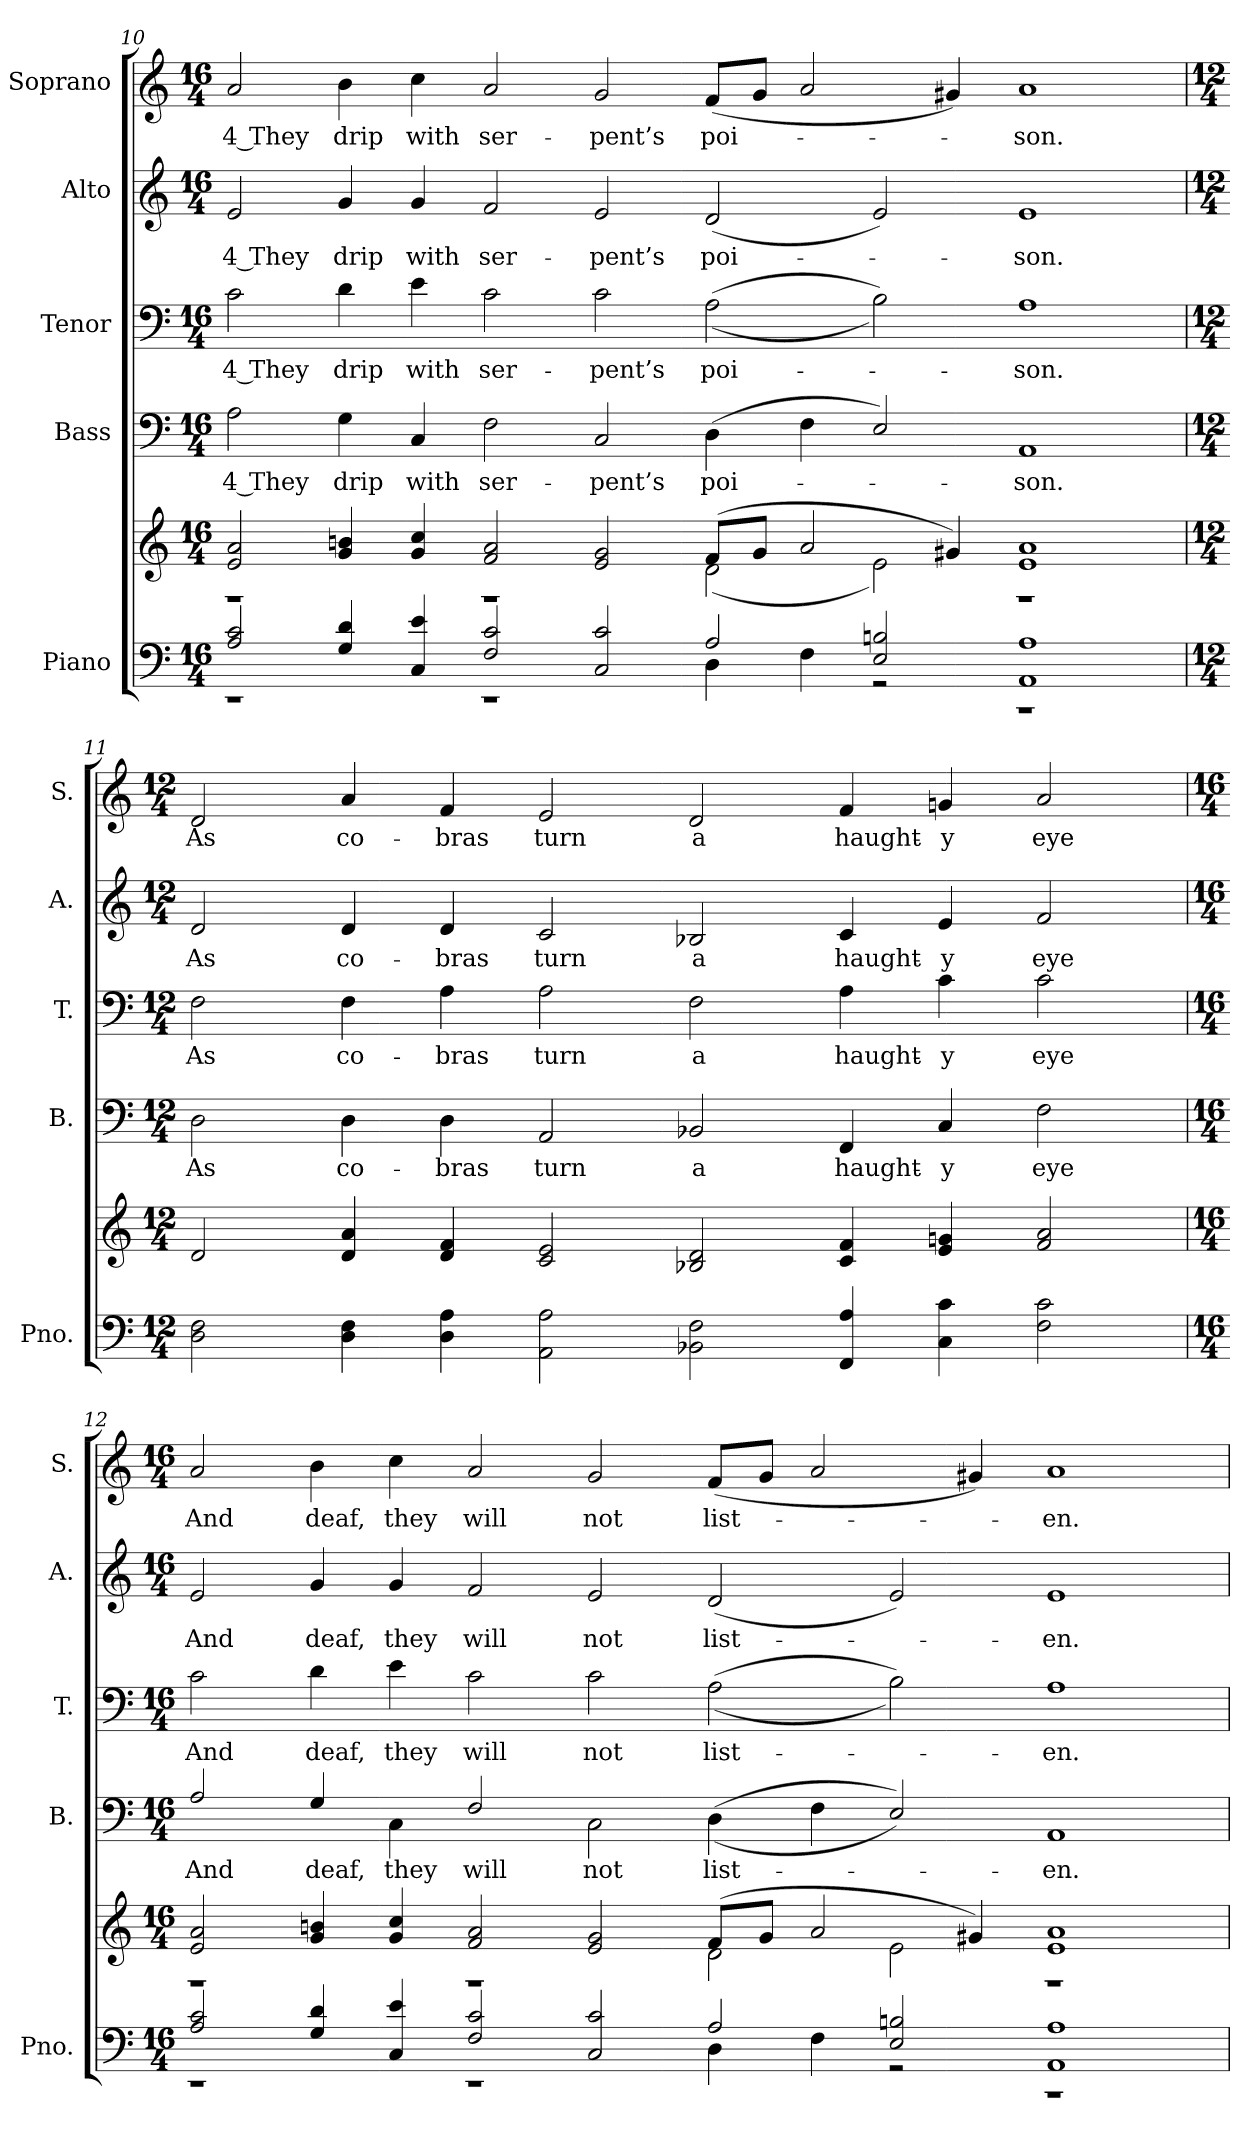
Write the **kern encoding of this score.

**kern	**kern	**kern	**text	**kern	**text	**kern	**text	**kern	**text
*part5	*part5	*part4	*part4	*part3	*part3	*part2	*part2	*part1	*part1
*staff6	*staff5	*staff4	*staff4	*staff3	*staff3	*staff2	*staff2	*staff1	*staff1
*I"Piano	*	*I"Bass	*	*I"Tenor	*	*I"Alto	*	*I"Soprano	*
*I'Pno.	*	*I'B.	*	*I'T.	*	*I'A.	*	*I'S.	*
*clefF4	*clefG2	*clefF4	*	*clefF4	*	*clefG2	*	*clefG2	*
*k[]	*k[]	*k[]	*	*k[]	*	*k[]	*	*k[]	*
*C:	*C:	*C:	*	*C:	*	*C:	*	*C:	*
*M16/4	*M16/4	*M16/4	*	*M16/4	*	*M16/4	*	*M16/4	*
=10	=10	=10	=10	=10	=10	=10	=10	=10	=10
*^	*^	*	*	*	*	*	*	*	*
!	!	!	!	!	!LO:LY:b:color=#000000	!	!	!	!	!	!
!	!	!	!	!	!	!	!LO:LY:b:color=#000000	!	!	!	!
!	!	!	!	!	!	!	!	!	!LO:LY:b:color=#000000	!	!
!	!	!	!	!	!	!	!	!	!	!	!LO:LY:b:color=#000000
2Ai/ 2ci	1r	2ei/ 2ai	1r	2Ai\	4 They	2ci\	4 They	2ei/	4 They	2ai/	4 They
!	!	!	!	!	!LO:LY:b:color=#000000	!	!	!	!	!	!
!	!	!	!	!	!	!	!LO:LY:b:color=#000000	!	!	!	!
!	!	!	!	!	!	!	!	!	!LO:LY:b:color=#000000	!	!
!	!	!	!	!	!	!	!	!	!	!	!LO:LY:b:color=#000000
4Gi/ 4di	.	4gi/ 4bni	.	4Gi\	drip	4di\	drip	4gi/	drip	4bi\	drip
!	!	!	!	!	!LO:LY:b:color=#000000	!	!	!	!	!	!
!	!	!	!	!	!	!	!LO:LY:b:color=#000000	!	!	!	!
!	!	!	!	!	!	!	!	!	!LO:LY:b:color=#000000	!	!
!	!	!	!	!	!	!	!	!	!	!	!LO:LY:b:color=#000000
4Ci/ 4ei	.	4gi/ 4cci	.	4Ci/	with	4ei\	with	4gi/	with	4cci\	with
!	!	!	!	!	!LO:LY:b:color=#000000	!	!	!	!	!	!
!	!	!	!	!	!	!	!LO:LY:b:color=#000000	!	!	!	!
!	!	!	!	!	!	!	!	!	!LO:LY:b:color=#000000	!	!
!	!	!	!	!	!	!	!	!	!	!	!LO:LY:b:color=#000000
2Fi/ 2ci	1r	2fi/ 2ai	1r	2Fi\	ser-	2ci\	ser-	2fi/	ser-	2ai/	ser-
!	!	!	!	!	!LO:LY:b:color=#000000	!	!	!	!	!	!
!	!	!	!	!	!	!	!LO:LY:b:color=#000000	!	!	!	!
!	!	!	!	!	!	!	!	!	!LO:LY:b:color=#000000	!	!
!	!	!	!	!	!	!	!	!	!	!	!LO:LY:b:color=#000000
2Ci/ 2ci	.	2ei/ 2gi	.	2Ci/	-pent’s	2ci\	-pent’s	2ei/	-pent’s	2gi/	-pent’s
!	!	!	!	!	!LO:LY:b:color=#000000	!	!	!	!	!	!
!	!	!	!	!	!	!	!LO:LY:b:color=#000000	!	!	!	!
!	!	!	!	!	!	!	!	!	!LO:LY:b:color=#000000	!	!
!	!	!	!	!	!	!	!	!	!	!	!LO:LY:b:color=#000000
2Ai/	4Di\	(8fi/L	(2di\	(4Di\	poi-	((2Ai\	poi-	(2di/	poi-	(8fi/L	poi-
.	.	8gi/J	.	.	.	.	.	.	.	8gi/J	.
.	4Fi\	2ai/	.	4Fi\	.	.	.	.	.	2ai/	.
2Ei/ 2Bni	2r	.	2ei\)	2Ei/)	.	2Bi\))	.	2ei/)	.	.	.
.	.	4g#Xi/)	.	.	.	.	.	.	.	4g#Xi/)	.
!	!	!	!	!	!LO:LY:b:color=#000000	!	!	!	!	!	!
!	!	!	!	!	!	!	!LO:LY:b:color=#000000	!	!	!	!
!	!	!	!	!	!	!	!	!	!LO:LY:b:color=#000000	!	!
!	!	!	!	!	!	!	!	!	!	!	!LO:LY:b:color=#000000
1AAi 1Ai	1r	1ei 1ai	1r	1AAi	-son.	1Ai	-son.	1ei	-son.	1ai	-son.
*v	*v	*	*	*	*	*	*	*	*	*	*
*	*v	*v	*	*	*	*	*	*	*	*
!!LO:PB:g=z
=11	=11	=11	=11	=11	=11	=11	=11	=11	=11
*M12/4	*M12/4	*M12/4	*	*M12/4	*	*M12/4	*	*M12/4	*
*^	*^	*	*	*	*	*	*	*	*
!	!	!	!	!	!LO:LY:b:color=#000000	!	!	!	!	!	!
*v	*v	*	*	*	*	*	*	*	*	*	*
*	*v	*v	*	*	*	*	*	*	*	*
*^	*^	*	*	*	*	*	*	*	*
!	!	!	!	!	!	!	!LO:LY:b:color=#000000	!	!	!	!
*v	*v	*	*	*	*	*	*	*	*	*	*
*	*v	*v	*	*	*	*	*	*	*	*
*^	*^	*	*	*	*	*	*	*	*
!	!	!	!	!	!	!	!	!	!LO:LY:b:color=#000000	!	!
*v	*v	*	*	*	*	*	*	*	*	*	*
*	*v	*v	*	*	*	*	*	*	*	*
*^	*^	*	*	*	*	*	*	*	*
!	!	!	!	!	!	!	!	!	!	!	!LO:LY:b:color=#000000
*v	*v	*	*	*	*	*	*	*	*	*	*
*	*v	*v	*	*	*	*	*	*	*	*
2Di\ 2Fi	2di/	2Di\	As	2Fi\	As	2di/	As	2di/	As
!	!	!	!LO:LY:b:color=#000000	!	!	!	!	!	!
!	!	!	!	!	!LO:LY:b:color=#000000	!	!	!	!
!	!	!	!	!	!	!	!LO:LY:b:color=#000000	!	!
!	!	!	!	!	!	!	!	!	!LO:LY:b:color=#000000
4Di\ 4Fi	4di/ 4ai	4Di\	co-	4Fi\	co-	4di/	co-	4ai/	co-
!	!	!	!LO:LY:b:color=#000000	!	!	!	!	!	!
!	!	!	!	!	!LO:LY:b:color=#000000	!	!	!	!
!	!	!	!	!	!	!	!LO:LY:b:color=#000000	!	!
!	!	!	!	!	!	!	!	!	!LO:LY:b:color=#000000
4Di\ 4Ai	4di/ 4fi	4Di\	-bras	4Ai\	-bras	4di/	-bras	4fi/	-bras
!	!	!	!LO:LY:b:color=#000000	!	!	!	!	!	!
!	!	!	!	!	!LO:LY:b:color=#000000	!	!	!	!
!	!	!	!	!	!	!	!LO:LY:b:color=#000000	!	!
!	!	!	!	!	!	!	!	!	!LO:LY:b:color=#000000
2AAi\ 2Ai	2ci/ 2ei	2AAi/	turn	2Ai\	turn	2ci/	turn	2ei/	turn
!	!	!	!LO:LY:b:color=#000000	!	!	!	!	!	!
!	!	!	!	!	!LO:LY:b:color=#000000	!	!	!	!
!	!	!	!	!	!	!	!LO:LY:b:color=#000000	!	!
!	!	!	!	!	!	!	!	!	!LO:LY:b:color=#000000
2BB-Xi\ 2Fi	2B-Xi/ 2di	2BB-Xi/	a	2Fi\	a	2B-Xi/	a	2di/	a
!	!	!	!LO:LY:b:color=#000000	!	!	!	!	!	!
!	!	!	!	!	!LO:LY:b:color=#000000	!	!	!	!
!	!	!	!	!	!	!	!LO:LY:b:color=#000000	!	!
!	!	!	!	!	!	!	!	!	!LO:LY:b:color=#000000
4FFi/ 4Ai	4ci/ 4fi	4FFi/	haught-	4Ai\	haught-	4ci/	haught-	4fi/	haught-
!	!	!	!LO:LY:b:color=#000000	!	!	!	!	!	!
!	!	!	!	!	!LO:LY:b:color=#000000	!	!	!	!
!	!	!	!	!	!	!	!LO:LY:b:color=#000000	!	!
!	!	!	!	!	!	!	!	!	!LO:LY:b:color=#000000
4Ci\ 4ci	4ei/ 4gni	4Ci/	-y	4ci\	-y	4ei/	-y	4gni/	-y
!	!	!	!LO:LY:b:color=#000000	!	!	!	!	!	!
!	!	!	!	!	!LO:LY:b:color=#000000	!	!	!	!
!	!	!	!	!	!	!	!LO:LY:b:color=#000000	!	!
!	!	!	!	!	!	!	!	!	!LO:LY:b:color=#000000
2Fi\ 2ci	2fi/ 2ai	2Fi\	eye	2ci\	eye	2fi/	eye	2ai/	eye
=12	=12	=12	=12	=12	=12	=12	=12	=12	=12
*M16/4	*M16/4	*M16/4	*	*M16/4	*	*M16/4	*	*M16/4	*
*^	*^	*	*	*	*	*	*	*	*
!	!	!	!	!	!LO:LY:b:color=#000000	!	!	!	!	!	!
!	!	!	!	!	!	!	!LO:LY:b:color=#000000	!	!	!	!
!	!	!	!	!	!	!	!	!	!LO:LY:b:color=#000000	!	!
!	!	!	!	!	!	!	!	!	!	!	!LO:LY:b:color=#000000
2Ai/ 2ci	1r	2ei/ 2ai	1r	2Ai/	And	2ci\	And	2ei/	And	2ai/	And
!	!	!	!	!	!LO:LY:b:color=#000000	!	!	!	!	!	!
!	!	!	!	!	!	!	!LO:LY:b:color=#000000	!	!	!	!
!	!	!	!	!	!	!	!	!	!LO:LY:b:color=#000000	!	!
!	!	!	!	!	!	!	!	!	!	!	!LO:LY:b:color=#000000
4Gi/ 4di	.	4gi/ 4bni	.	4Gi/	deaf,	4di\	deaf,	4gi/	deaf,	4bi\	deaf,
!	!	!	!	!	!LO:LY:b:color=#000000	!	!	!	!	!	!
!	!	!	!	!	!	!	!LO:LY:b:color=#000000	!	!	!	!
!	!	!	!	!	!	!	!	!	!LO:LY:b:color=#000000	!	!
!	!	!	!	!	!	!	!	!	!	!	!LO:LY:b:color=#000000
4Ci/ 4ei	.	4gi/ 4cci	.	4Ci\	they	4ei\	they	4gi/	they	4cci\	they
!	!	!	!	!	!LO:LY:b:color=#000000	!	!	!	!	!	!
!	!	!	!	!	!	!	!LO:LY:b:color=#000000	!	!	!	!
!	!	!	!	!	!	!	!	!	!LO:LY:b:color=#000000	!	!
!	!	!	!	!	!	!	!	!	!	!	!LO:LY:b:color=#000000
2Fi/ 2ci	1r	2fi/ 2ai	1r	2Fi/	will	2ci\	will	2fi/	will	2ai/	will
!	!	!	!	!	!LO:LY:b:color=#000000	!	!	!	!	!	!
!	!	!	!	!	!	!	!LO:LY:b:color=#000000	!	!	!	!
!	!	!	!	!	!	!	!	!	!LO:LY:b:color=#000000	!	!
!	!	!	!	!	!	!	!	!	!	!	!LO:LY:b:color=#000000
2Ci/ 2ci	.	2ei/ 2gi	.	2Ci\	not	2ci\	not	2ei/	not	2gi/	not
!	!	!	!	!	!LO:LY:b:color=#000000	!	!	!	!	!	!
!	!	!	!	!	!	!	!LO:LY:b:color=#000000	!	!	!	!
!	!	!	!	!	!	!	!	!	!LO:LY:b:color=#000000	!	!
!	!	!	!	!	!	!	!	!	!	!	!LO:LY:b:color=#000000
2Ai/	4Di\	(8fi/L	2di\	((4Di\	list-	((2Ai\	list-	(2di/	list-	(8fi/L	list-
.	.	8gi/J	.	.	.	.	.	.	.	8gi/J	.
.	4Fi\	2ai/	.	4Fi\	.	.	.	.	.	2ai/	.
2Ei/ 2Bni	2r	.	2ei\	2Ei/))	.	2Bi\))	.	2ei/)	.	.	.
.	.	4g#Xi/)	.	.	.	.	.	.	.	4g#Xi/)	.
!	!	!	!	!	!LO:LY:b:color=#000000	!	!	!	!	!	!
!	!	!	!	!	!	!	!LO:LY:b:color=#000000	!	!	!	!
!	!	!	!	!	!	!	!	!	!LO:LY:b:color=#000000	!	!
!	!	!	!	!	!	!	!	!	!	!	!LO:LY:b:color=#000000
1AAi 1Ai	1r	1ei 1ai	1r	1AAi	-en.	1Ai	-en.	1ei	-en.	1ai	-en.
*v	*v	*	*	*	*	*	*	*	*	*	*
*	*v	*v	*	*	*	*	*	*	*	*
=	=	=	=	=	=	=	=	=	=
*-	*-	*-	*-	*-	*-	*-	*-	*-	*-
